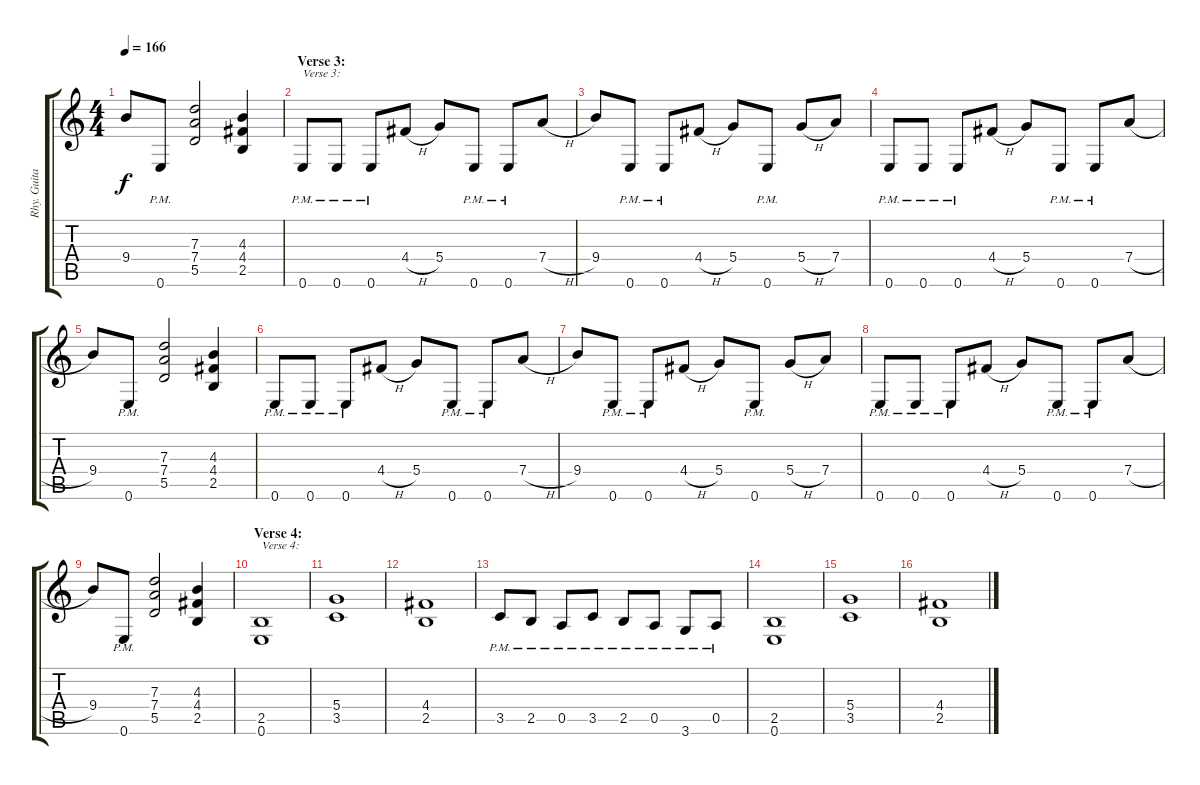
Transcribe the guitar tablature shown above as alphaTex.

\track ("Rhy. Guitar I" "Rhy. Guita") {instrument distortionguitar}
\staff {score tabs}
\tuning (E4 B3 G3 D3 A2 E2) {hide}
\ts (4 4)
\tempo 166
\clef g2
\ks c
9.4.8{dy f} 0.6{pm}.8 (7.3 7.4 5.5).2 (4.3 4.4 2.5).4 |
\section ("" "Verse 3:")
0.6{pm}.8{txt "Verse 3:"} 0.6{pm}.8 0.6{pm}.8 4.4{h}.8 5.4.8 0.6{pm}.8 0.6{pm}.8 7.4{h}.8 |
9.4.8 0.6{pm}.8 0.6{pm}.8 4.4{h}.8 5.4.8 0.6{pm}.8 5.4{h}.8 7.4.8 |
0.6{pm}.8 0.6{pm}.8 0.6{pm}.8 4.4{h}.8 5.4.8 0.6{pm}.8 0.6{pm}.8 7.4{h}.8 |
9.4.8 0.6{pm}.8 (7.3 7.4 5.5).2 (4.3 4.4 2.5).4 |
0.6{pm}.8 0.6{pm}.8 0.6{pm}.8 4.4{h}.8 5.4.8 0.6{pm}.8 0.6{pm}.8 7.4{h}.8 |
9.4.8 0.6{pm}.8 0.6{pm}.8 4.4{h}.8 5.4.8 0.6{pm}.8 5.4{h}.8 7.4.8 |
0.6{pm}.8 0.6{pm}.8 0.6{pm}.8 4.4{h}.8 5.4.8 0.6{pm}.8 0.6{pm}.8 7.4{h}.8 |
9.4.8 0.6{pm}.8 (7.3 7.4 5.5).2 (4.3 4.4 2.5).4 |
\section ("" "Verse 4:")
(2.5 0.6).1{txt "Verse 4:"} |
(5.4 3.5).1 |
(4.4 2.5).1 |
3.5{pm}.8 2.5{pm}.8 0.5{pm}.8 3.5{pm}.8 2.5{pm}.8 0.5{pm}.8 3.6{pm}.8 0.5{pm}.8 |
(2.5 0.6).1 |
(5.4 3.5).1 |
(4.4 2.5).1
